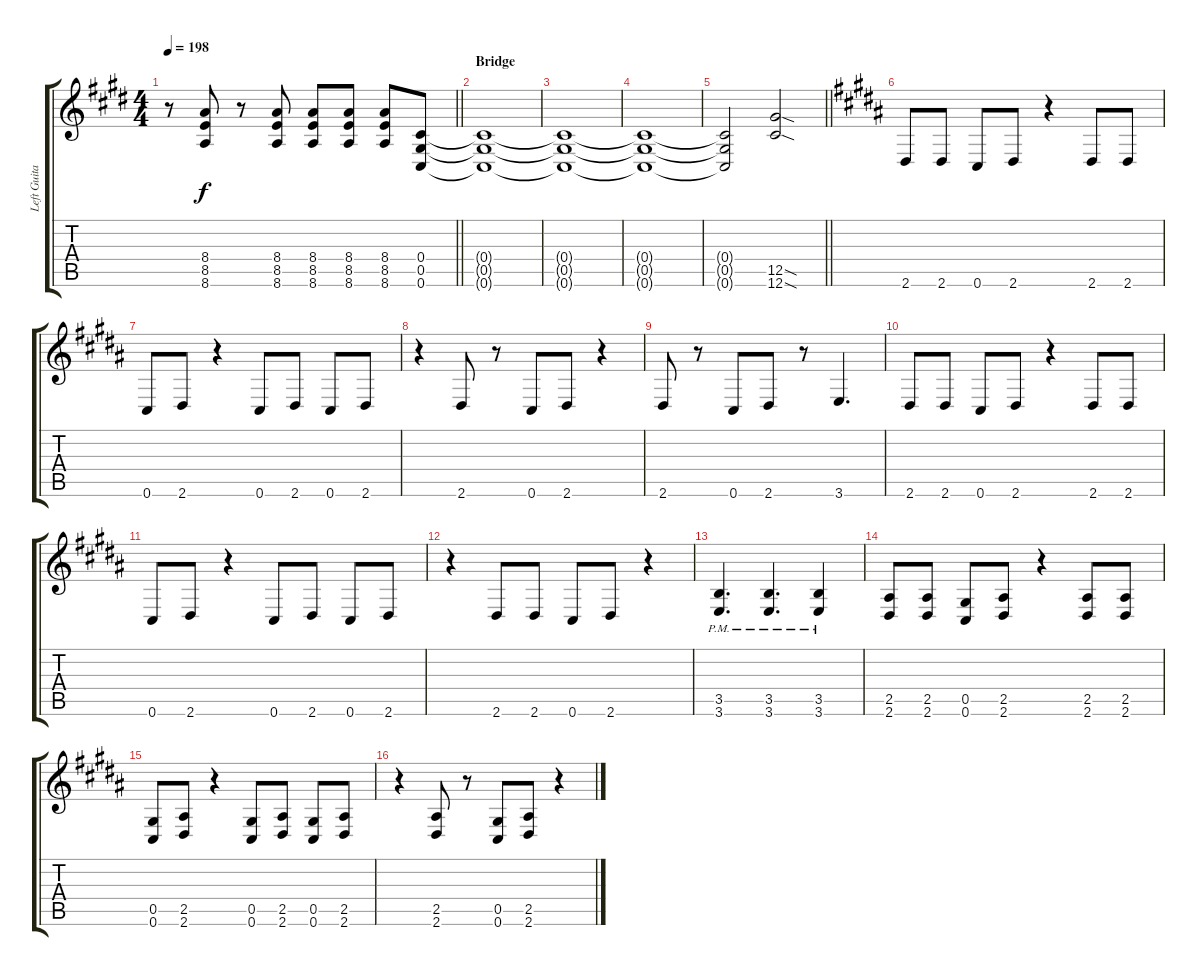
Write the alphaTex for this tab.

\track ("Left Guitar" "Left Guita") {instrument distortionguitar}
\staff {score tabs}
\tuning (Eb4 Bb3 Gb3 Db3 Ab2 Db2) {hide}
\ts (4 4)
\tempo 198
\clef g2
\barLineRight lightlight
\ks e
r.8{dy f} (8.4 8.5 8.6).8 r.8 (8.4 8.5 8.6).8 (8.4 8.5 8.6).8 (8.4 8.5 8.6).8 (8.4 8.5 8.6).8 (0.4 0.5 0.6).8 |
\section ("" "Bridge")
(0.4{t} 0.5{t} 0.6{t}).1 |
(0.4{t} 0.5{t} 0.6{t}).1 |
(0.4{t} 0.5{t} 0.6{t}).1 |
\barLineRight lightlight
(0.4{t} 0.5{t} 0.6{t}).2 (12.5{sod} 12.6{sod}).2 |
\ks b
2.6.8 2.6.8 0.6.8 2.6.8 r.4 2.6.8 2.6.8 |
0.6.8 2.6.8 r.4 0.6.8 2.6.8 0.6.8 2.6.8 |
r.4 2.6.8 r.8 0.6.8 2.6.8 r.4 |
2.6.8 r.8 0.6.8 2.6.8 r.8 3.6.4{d} |
2.6.8 2.6.8 0.6.8 2.6.8 r.4 2.6.8 2.6.8 |
0.6.8 2.6.8 r.4 0.6.8 2.6.8 0.6.8 2.6.8 |
r.4 2.6.8 2.6.8 0.6.8 2.6.8 r.4 |
(3.5{pm} 3.6{pm}).4{d} (3.5{pm} 3.6{pm}).4{d} (3.5{pm} 3.6{pm}).4 |
(2.5 2.6).8 (2.5 2.6).8 (0.5 0.6).8 (2.5 2.6).8 r.4 (2.5 2.6).8 (2.5 2.6).8 |
(0.5 0.6).8 (2.5 2.6).8 r.4 (0.5 0.6).8 (2.5 2.6).8 (0.5 0.6).8 (2.5 2.6).8 |
r.4 (2.5 2.6).8 r.8 (0.5 0.6).8 (2.5 2.6).8 r.4
